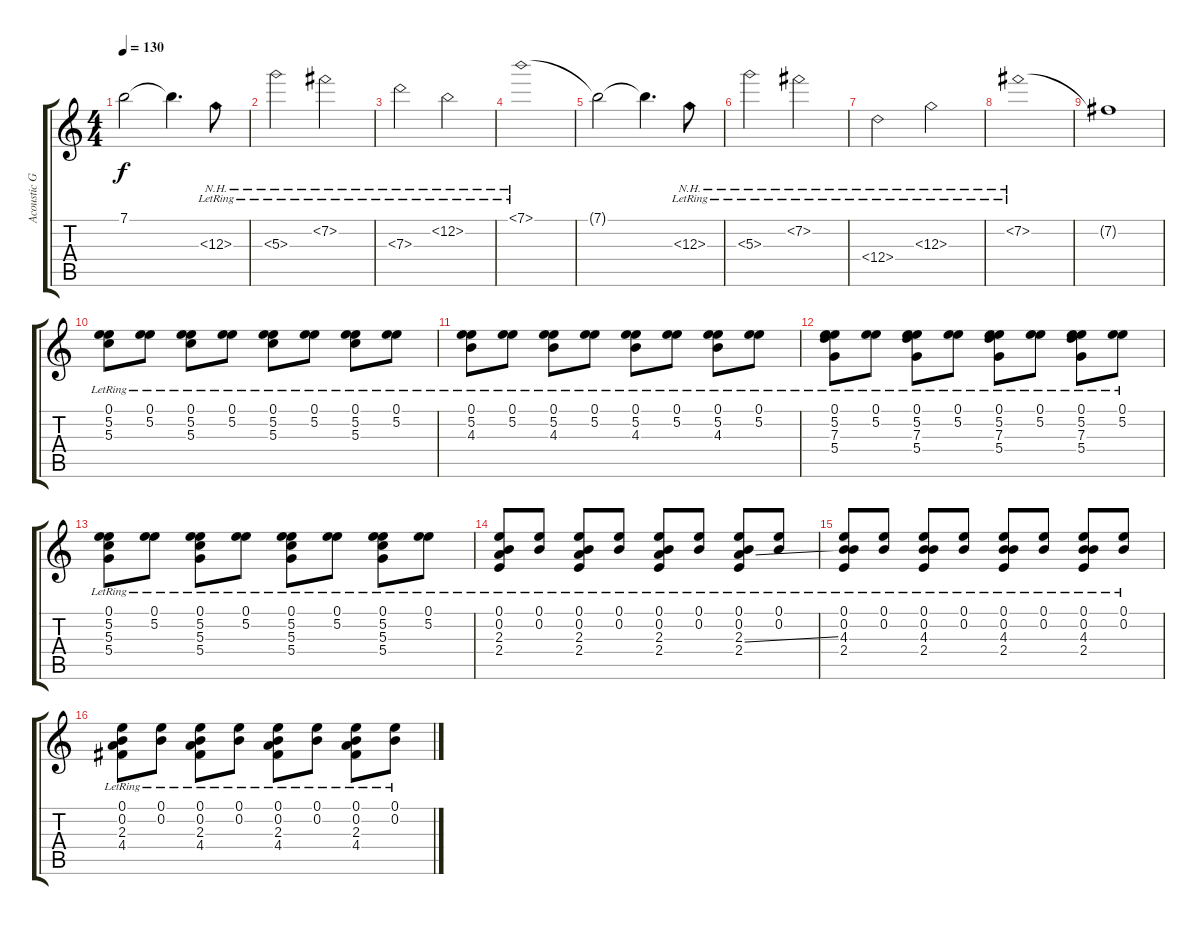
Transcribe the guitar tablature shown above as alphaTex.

\track ("Acoustic Guitar 2" "Acoustic G") {instrument acousticguitarsteel}
\staff {score tabs}
\tuning (E4 B3 G3 D3 A2 E2) {hide}
\ts (4 4)
\tempo 130
\clef g2
\ks c
7.1{t}.2{dy f} 7.1{t}.4{d} 12.3{nh lr}.8 |
5.3{nh lr}.2 7.2{nh lr}.2 |
7.3{nh lr}.2 12.2{nh lr}.2 |
7.1{nh lr}.1 |
7.1{t}.2 7.1{t}.4{d} 12.3{nh lr}.8 |
5.3{nh lr}.2 7.2{nh lr}.2 |
12.4{nh lr}.2 12.3{nh lr}.2 |
7.2{nh lr}.1 |
7.2{t}.1 |
(0.1{lr} 5.2{lr} 5.3{lr}).8{instrument acousticguitarsteel} (0.1{lr} 5.2{lr}).8 (0.1{lr} 5.2{lr} 5.3{lr}).8 (0.1{lr} 5.2{lr}).8 (0.1{lr} 5.2{lr} 5.3{lr}).8 (0.1{lr} 5.2{lr}).8 (0.1{lr} 5.2{lr} 5.3{lr}).8 (0.1{lr} 5.2{lr}).8 |
(0.1{lr} 5.2{lr} 4.3{lr}).8 (0.1{lr} 5.2{lr}).8 (0.1{lr} 5.2{lr} 4.3{lr}).8 (0.1{lr} 5.2{lr}).8 (0.1{lr} 5.2{lr} 4.3{lr}).8 (0.1{lr} 5.2{lr}).8 (0.1{lr} 5.2{lr} 4.3{lr}).8 (0.1{lr} 5.2{lr}).8 |
(0.1{lr} 5.2{lr} 7.3{lr} 5.4{lr}).8 (0.1{lr} 5.2{lr}).8 (0.1{lr} 5.2{lr} 7.3{lr} 5.4{lr}).8 (0.1{lr} 5.2{lr}).8 (0.1{lr} 5.2{lr} 7.3{lr} 5.4{lr}).8 (0.1{lr} 5.2{lr}).8 (0.1{lr} 5.2{lr} 7.3{lr} 5.4{lr}).8 (0.1{lr} 5.2{lr}).8 |
(0.1{lr} 5.2{lr} 5.3{lr} 5.4{lr}).8 (0.1{lr} 5.2{lr}).8 (0.1{lr} 5.2{lr} 5.3{lr} 5.4{lr}).8 (0.1{lr} 5.2{lr}).8 (0.1{lr} 5.2{lr} 5.3{lr} 5.4{lr}).8 (0.1{lr} 5.2{lr}).8 (0.1{lr} 5.2{lr} 5.3{lr} 5.4{lr}).8 (0.1{lr} 5.2{lr}).8 |
(0.1{lr} 0.2{lr} 2.3{lr} 2.4{lr}).8 (0.1{lr} 0.2{lr}).8 (0.1{lr} 0.2{lr} 2.3{lr} 2.4{lr}).8 (0.1{lr} 0.2{lr}).8 (0.1{lr} 0.2{lr} 2.3{lr} 2.4{lr}).8 (0.1{lr} 0.2{lr}).8 (0.1{lr} 0.2{lr} 2.3{ss lr} 2.4{lr}).8 (0.1{lr} 0.2{lr}).8 |
(0.1{lr} 0.2{lr} 4.3{lr} 2.4{lr}).8 (0.1{lr} 0.2{lr}).8 (0.1{lr} 0.2{lr} 4.3{lr} 2.4{lr}).8 (0.1{lr} 0.2{lr}).8 (0.1{lr} 0.2{lr} 4.3{lr} 2.4{lr}).8 (0.1{lr} 0.2{lr}).8 (0.1{lr} 0.2{lr} 4.3{lr} 2.4{lr}).8 (0.1{lr} 0.2{lr}).8 |
(0.1{lr} 0.2{lr} 2.3{lr} 4.4{lr}).8 (0.1{lr} 0.2{lr}).8 (0.1{lr} 0.2{lr} 2.3{lr} 4.4{lr}).8 (0.1{lr} 0.2{lr}).8 (0.1{lr} 0.2{lr} 2.3{lr} 4.4{lr}).8 (0.1{lr} 0.2{lr}).8 (0.1{lr} 0.2{lr} 2.3{lr} 4.4{lr}).8 (0.1{lr} 0.2{lr}).8
